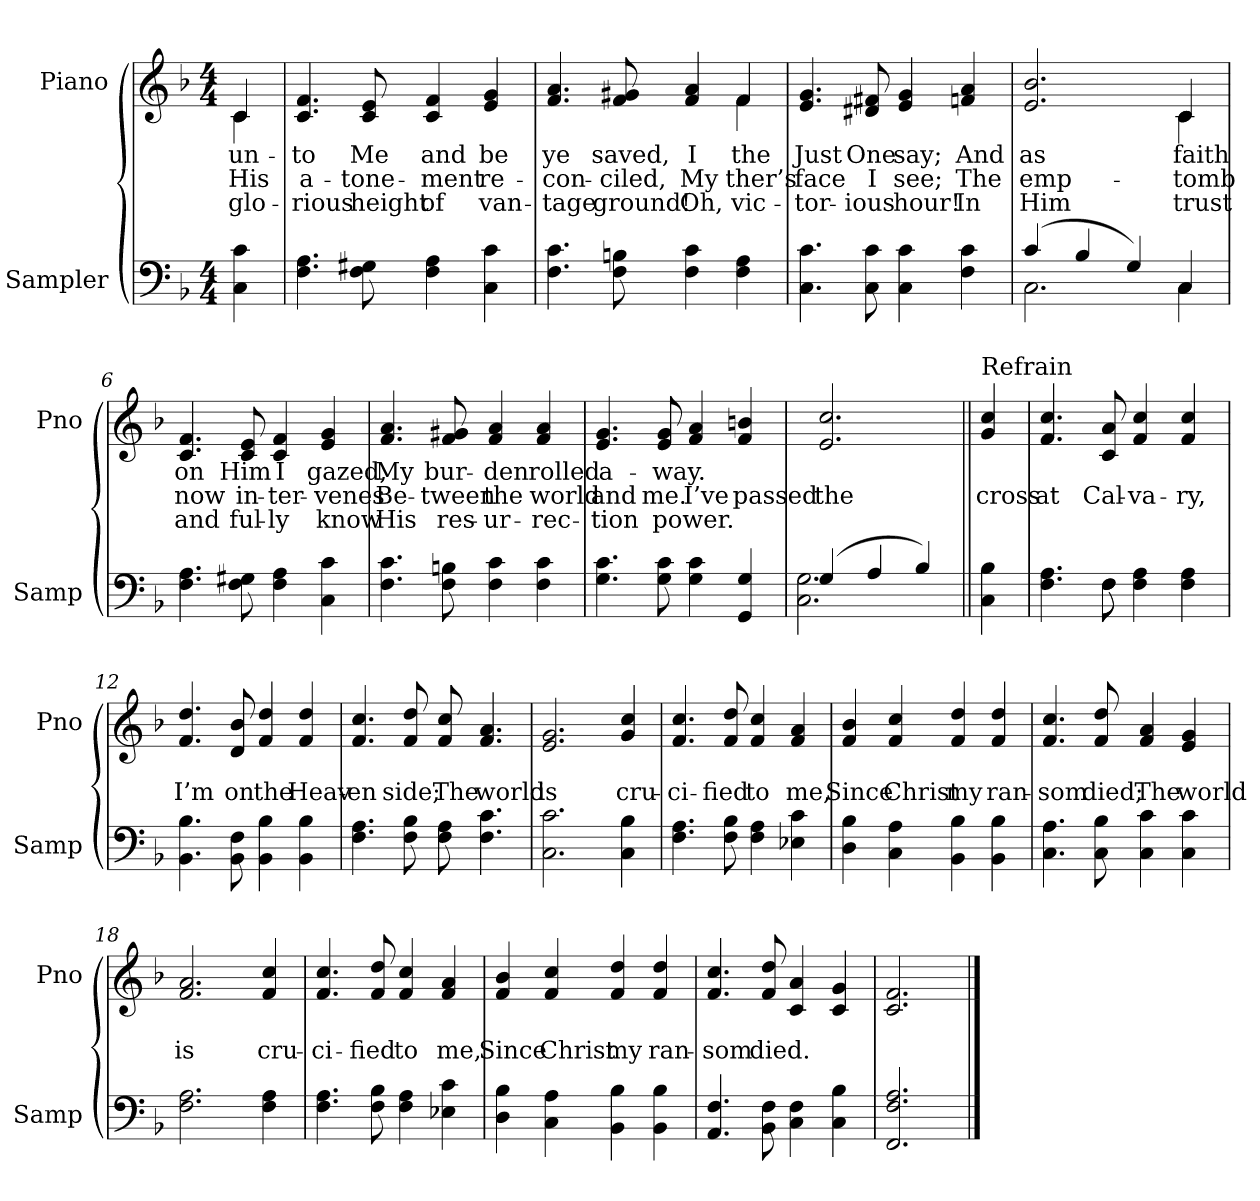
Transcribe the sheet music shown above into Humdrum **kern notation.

**kern	**kern	**text	**text	**text
*part2	*part1	*part1	*part1	*part1
*staff2	*staff1	*staff1	*staff1	*staff1
*I"Sampler	*I"Piano	*	*	*
*I'Samp	*I'Pno	*	*	*
*clefF4	*clefG2	*	*	*
*k[b-]	*k[b-]	*	*	*
*F:	*F:	*	*	*
*M4/4	*M4/4	*	*	*
=1	=1	=1	=1	=1
*	*^	*	*	*
4C 4c	4c/	4c	un-	His	glo-
*	*v	*v	*	*	*
=2	=2	=2	=2	=2
4.F 4.A	4.c 4.f	-to	a-	-rious
8F 8G#X	8c 8e	Me	-tone-	height
4F 4A	4c 4f	and	-ment	of
4C 4c	4e 4g	be	re-	van-
=3	=3	=3	=3	=3
*	*^	*	*	*
4.F 4.c	4.f 4.a	2.ryy	ye	-con-	-tage
8F 8Bn	8f 8g#X	.	saved,	-ciled,	ground!
4F 4c	4f 4a	.	I	My	Oh,
4F 4A	4f/	4f	the	-ther’s	vic-
*	*v	*v	*	*	*
=4	=4	=4	=4	=4
4.C 4.c	4.e 4.g	Just	face	-tor-
8C 8c	8d#X 8f#X	One	I	-ious
4C 4c	4e 4g	say;	see;	hour!
4F 4c	4fn 4a	And	The	In
=5	=5	=5	=5	=5
*^	*^	*	*	*
(4c/	2.C	2.e 2.b-	2.ryy	as	emp-	Him
4B-/	.	.	.	.	.	.
4G/)	.	.	.	.	.	.
4C/	4C	4c/	4c	faith	tomb	trust
*v	*v	*	*	*	*	*
*	*v	*v	*	*	*
=6	=6	=6	=6	=6
4.F 4.A	4.c 4.f	on	now	and
8F 8G#X	8c 8e	Him	in-	ful-
4F 4A	4c 4f	I	-ter-	-ly
4C 4c	4e 4g	gazed,	-venes	know
=7	=7	=7	=7	=7
4.F 4.c	4.f 4.a	My	Be-	His
8F 8Bn	8f 8g#X	bur-	-tween	res-
4F 4c	4f 4a	-den	the	-ur-
4F 4c	4f 4a	rolled	world	-rec-
=8	=8	=8	=8	=8
4.G 4.c	4.e 4.g	a-	and	-tion
8G 8c	8e 8g	-way.	me.	power.
4G 4c	4f 4a	.	I’ve	.
4GG 4G	4f 4bn	.	passed	.
=9	=9	=9	=9	=9
*^	*	*	*	*
(4G/	2.C 2.G	2.e 2.cc	.	the	.
4A/	.	.	.	.	.
4B-/)	.	.	.	.	.
*v	*v	*	*	*	*
=10||	=10||	=10||	=10||	=10||
!	!LO:TX:t=Refrain	!	!	!
4C 4B-	4g 4cc	.	cross	.
=11	=11	=11	=11	=11
*^	*	*	*	*
4.F 4.A	4.ryy	4.f 4.cc	.	at	.
8F\	8F	8c 8a	.	Cal-	.
4F 4A	2ryy	4f 4cc	.	-va-	.
4F 4A	.	4f 4cc	.	-ry,	.
*v	*v	*	*	*	*
=12	=12	=12	=12	=12
4.BB- 4.B-	4.f 4.dd	.	I’m	.
8BB- 8F	8d 8b-	.	on	.
4BB- 4B-	4f 4dd	.	the	.
4BB- 4B-	4f 4dd	.	Heav-	.
=13	=13	=13	=13	=13
4.F 4.A	4.f 4.cc	.	-en	.
8F 8B-	8f 8dd	.	side;	.
8F 8A	8f 8cc	.	The	.
4.F 4.c	4.f 4.a	.	world	.
=14	=14	=14	=14	=14
2.C 2.c	2.e 2.g	.	is	.
4C 4B-	4g 4cc	.	cru-	.
=15	=15	=15	=15	=15
4.F 4.A	4.f 4.cc	.	-ci-	.
8F 8B-	8f 8dd	.	-fied	.
4F 4A	4f 4cc	.	to	.
4E-X 4c	4f 4a	.	me,	.
=16	=16	=16	=16	=16
4D 4B-	4f 4b-	.	Since	.
4C 4A	4f 4cc	.	Christ	.
4BB- 4B-	4f 4dd	.	my	.
4BB- 4B-	4f 4dd	.	ran-	.
=17	=17	=17	=17	=17
4.C 4.A	4.f 4.cc	.	-som	.
8C 8B-	8f 8dd	.	died;	.
4C 4c	4f 4a	.	The	.
4C 4c	4e 4g	.	world	.
=18	=18	=18	=18	=18
2.F 2.A	2.f 2.a	.	is	.
4F 4A	4f 4cc	.	cru-	.
=19	=19	=19	=19	=19
4.F 4.A	4.f 4.cc	.	-ci-	.
8F 8B-	8f 8dd	.	-fied	.
4F 4A	4f 4cc	.	to	.
4E-X 4c	4f 4a	.	me,	.
=20	=20	=20	=20	=20
4D 4B-	4f 4b-	.	Since	.
4C 4A	4f 4cc	.	Christ	.
4BB- 4B-	4f 4dd	.	my	.
4BB- 4B-	4f 4dd	.	ran-	.
=21	=21	=21	=21	=21
4.AA 4.F	4.f 4.cc	.	-som	.
8BB- 8F	8f 8dd	.	died.	.
4C 4F	4c 4a	.	.	.
4C 4B-	4c 4g	.	.	.
=22	=22	=22	=22	=22
2.FF 2.F 2.A	2.c 2.f	.	.	.
==	==	==	==	==
*-	*-	*-	*-	*-
